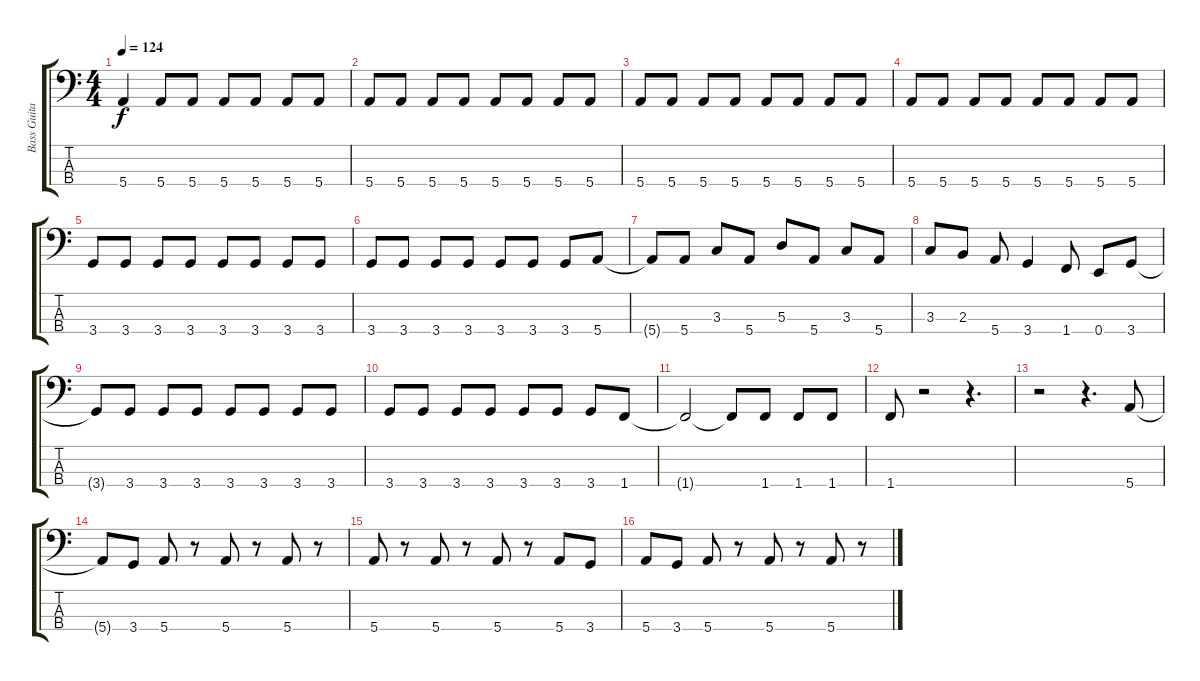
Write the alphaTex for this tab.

\track ("Bass Guitar" "Bass Guita") {instrument slapbass1}
\staff {score tabs}
\tuning (G2 D2 A1 E1) {hide}
\ts (4 4)
\tempo 124
\clef f4
\ks c
5.4.4{dy f} 5.4.8 5.4.8 5.4.8 5.4.8 5.4.8 5.4.8 |
5.4.8 5.4.8 5.4.8 5.4.8 5.4.8 5.4.8 5.4.8 5.4.8 |
5.4.8 5.4.8 5.4.8 5.4.8 5.4.8 5.4.8 5.4.8 5.4.8 |
5.4.8 5.4.8 5.4.8 5.4.8 5.4.8 5.4.8 5.4.8 5.4.8 |
3.4.8 3.4.8 3.4.8 3.4.8 3.4.8 3.4.8 3.4.8 3.4.8 |
3.4.8 3.4.8 3.4.8 3.4.8 3.4.8 3.4.8 3.4.8 5.4.8 |
5.4{t}.8 5.4.8 3.3.8 5.4.8 5.3.8 5.4.8 3.3.8 5.4.8 |
3.3.8 2.3.8 5.4.8 3.4.4 1.4.8 0.4.8 3.4.8 |
3.4{t}.8 3.4.8 3.4.8 3.4.8 3.4.8 3.4.8 3.4.8 3.4.8 |
3.4.8 3.4.8 3.4.8 3.4.8 3.4.8 3.4.8 3.4.8 1.4.8 |
1.4{t}.2 1.4{t}.8 1.4.8 1.4.8 1.4.8 |
1.4.8 r.2 r.4{d} |
r.2 r.4{d} 5.4.8 |
5.4{t}.8 3.4.8 5.4.8 r.8 5.4.8 r.8 5.4.8 r.8 |
5.4.8 r.8 5.4.8 r.8 5.4.8 r.8 5.4.8 3.4.8 |
5.4.8 3.4.8 5.4.8 r.8 5.4.8 r.8 5.4.8 r.8
